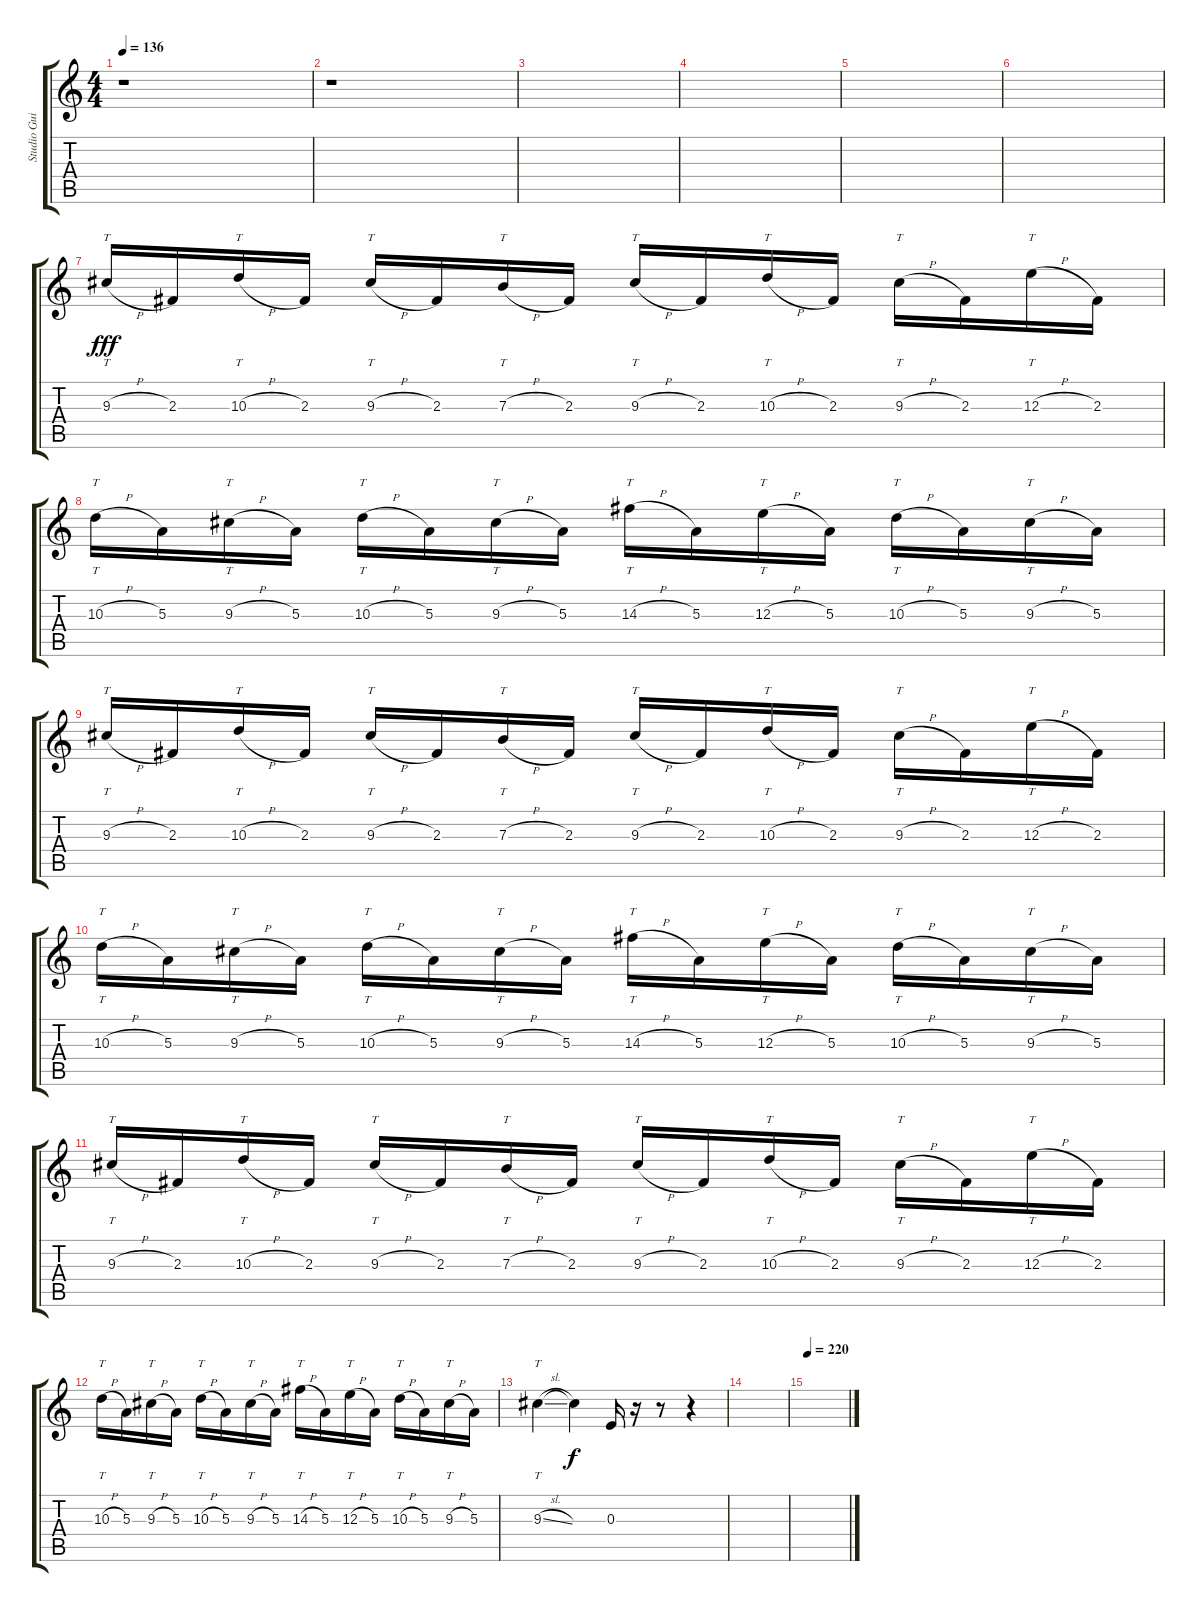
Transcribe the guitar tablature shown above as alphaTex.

\track ("Studio Guitar 1" "Studio Gui") {instrument distortionguitar}
\staff {score tabs}
\tuning (Db4 Ab3 E3 B2 Gb2 B1) {hide}
\ts (4 4)
\tempo 136
\clef g2
\ks c
r.1{dy f} |
r.1 |
|
|
|
|
9.3{h}.16{tt dy fff balance 8} 2.3.16 10.3{h}.16{tt} 2.3.16 9.3{h}.16{tt} 2.3.16 7.3{h}.16{tt} 2.3.16 9.3{h}.16{tt} 2.3.16 10.3{h}.16{tt} 2.3.16 9.3{h}.16{tt} 2.3.16 12.3{h}.16{tt} 2.3.16 |
10.3{h}.16{tt} 5.3.16 9.3{h}.16{tt} 5.3.16 10.3{h}.16{tt} 5.3.16 9.3{h}.16{tt} 5.3.16 14.3{h}.16{tt} 5.3.16 12.3{h}.16{tt} 5.3.16 10.3{h}.16{tt} 5.3.16 9.3{h}.16{tt} 5.3.16 |
9.3{h}.16{tt} 2.3.16 10.3{h}.16{tt} 2.3.16 9.3{h}.16{tt} 2.3.16 7.3{h}.16{tt} 2.3.16 9.3{h}.16{tt} 2.3.16 10.3{h}.16{tt} 2.3.16 9.3{h}.16{tt} 2.3.16 12.3{h}.16{tt} 2.3.16 |
10.3{h}.16{tt} 5.3.16 9.3{h}.16{tt} 5.3.16 10.3{h}.16{tt} 5.3.16 9.3{h}.16{tt} 5.3.16 14.3{h}.16{tt} 5.3.16 12.3{h}.16{tt} 5.3.16 10.3{h}.16{tt} 5.3.16 9.3{h}.16{tt} 5.3.16 |
9.3{h}.16{tt} 2.3.16 10.3{h}.16{tt} 2.3.16 9.3{h}.16{tt} 2.3.16 7.3{h}.16{tt} 2.3.16 9.3{h}.16{tt} 2.3.16 10.3{h}.16{tt} 2.3.16 9.3{h}.16{tt} 2.3.16 12.3{h}.16{tt} 2.3.16 |
10.3{h}.16{tt} 5.3.16 9.3{h}.16{tt} 5.3.16 10.3{h}.16{tt} 5.3.16 9.3{h}.16{tt} 5.3.16 14.3{h}.16{tt} 5.3.16 12.3{h}.16{tt} 5.3.16 10.3{h}.16{tt} 5.3.16 9.3{h}.16{tt} 5.3.16 |
9.3{sl}.4{tt} 9.3{t}.4{dy f} 0.3.16 r.16 r.8 r.4 |
|
\tempo 220
